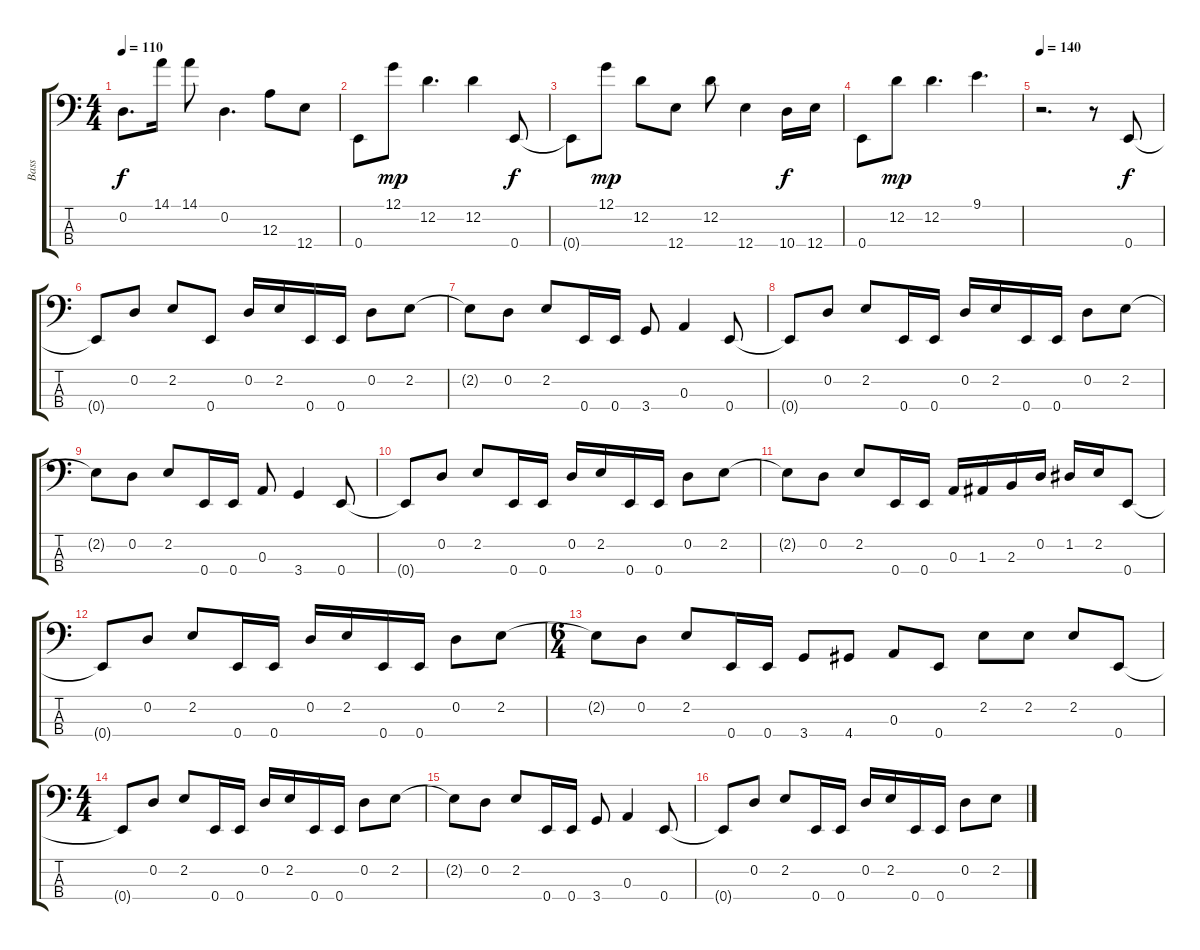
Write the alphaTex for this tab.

\track ("Bass" "Bass") {instrument electricbassfinger}
\staff {score tabs}
\tuning (G2 D2 A1 E1) {hide}
\ts (4 4)
\tempo 110
\clef f4
\ks c
0.2.8{d dy f} 14.1.16 14.1.8 0.2.4{d} 12.3.8 12.4.8 |
0.4.8 12.1.8{dy mp} 12.2.4{d} 12.2.4 0.4.8{dy f} |
0.4{t}.8 12.1.8{dy mp} 12.2.8 12.4.8 12.2.8 12.4.4 10.4.16{dy f} 12.4.16 |
0.4.8 12.2.8{dy mp} 12.2.4{d} 9.1.4{d} |
\tempo 140
r.2{d} r.8 0.4.8{dy f} |
0.4{t}.8 0.2.8 2.2.8 0.4.8 0.2.16 2.2.16 0.4.16 0.4.16 0.2.8 2.2.8 |
2.2{t}.8 0.2.8 2.2.8 0.4.16 0.4.16 3.4.8 0.3.4 0.4.8 |
0.4{t}.8 0.2.8 2.2.8 0.4.16 0.4.16 0.2.16 2.2.16 0.4.16 0.4.16 0.2.8 2.2.8 |
2.2{t}.8 0.2.8 2.2.8 0.4.16 0.4.16 0.3.8 3.4.4 0.4.8 |
0.4{t}.8 0.2.8 2.2.8 0.4.16 0.4.16 0.2.16 2.2.16 0.4.16 0.4.16 0.2.8 2.2.8 |
2.2{t}.8 0.2.8 2.2.8 0.4.16 0.4.16 0.3.16 1.3.16 2.3.16 0.2.16 1.2.16 2.2.16 0.4.8 |
0.4{t}.8 0.2.8 2.2.8 0.4.16 0.4.16 0.2.16 2.2.16 0.4.16 0.4.16 0.2.8 2.2.8 |
\ts (6 4)
2.2{t}.8 0.2.8 2.2.8 0.4.16 0.4.16 3.4.8 4.4.8 0.3.8 0.4.8 2.2.8 2.2.8 2.2.8 0.4.8 |
\ts (4 4)
0.4{t}.8 0.2.8 2.2.8 0.4.16 0.4.16 0.2.16 2.2.16 0.4.16 0.4.16 0.2.8 2.2.8 |
2.2{t}.8 0.2.8 2.2.8 0.4.16 0.4.16 3.4.8 0.3.4 0.4.8 |
0.4{t}.8 0.2.8 2.2.8 0.4.16 0.4.16 0.2.16 2.2.16 0.4.16 0.4.16 0.2.8 2.2.8
